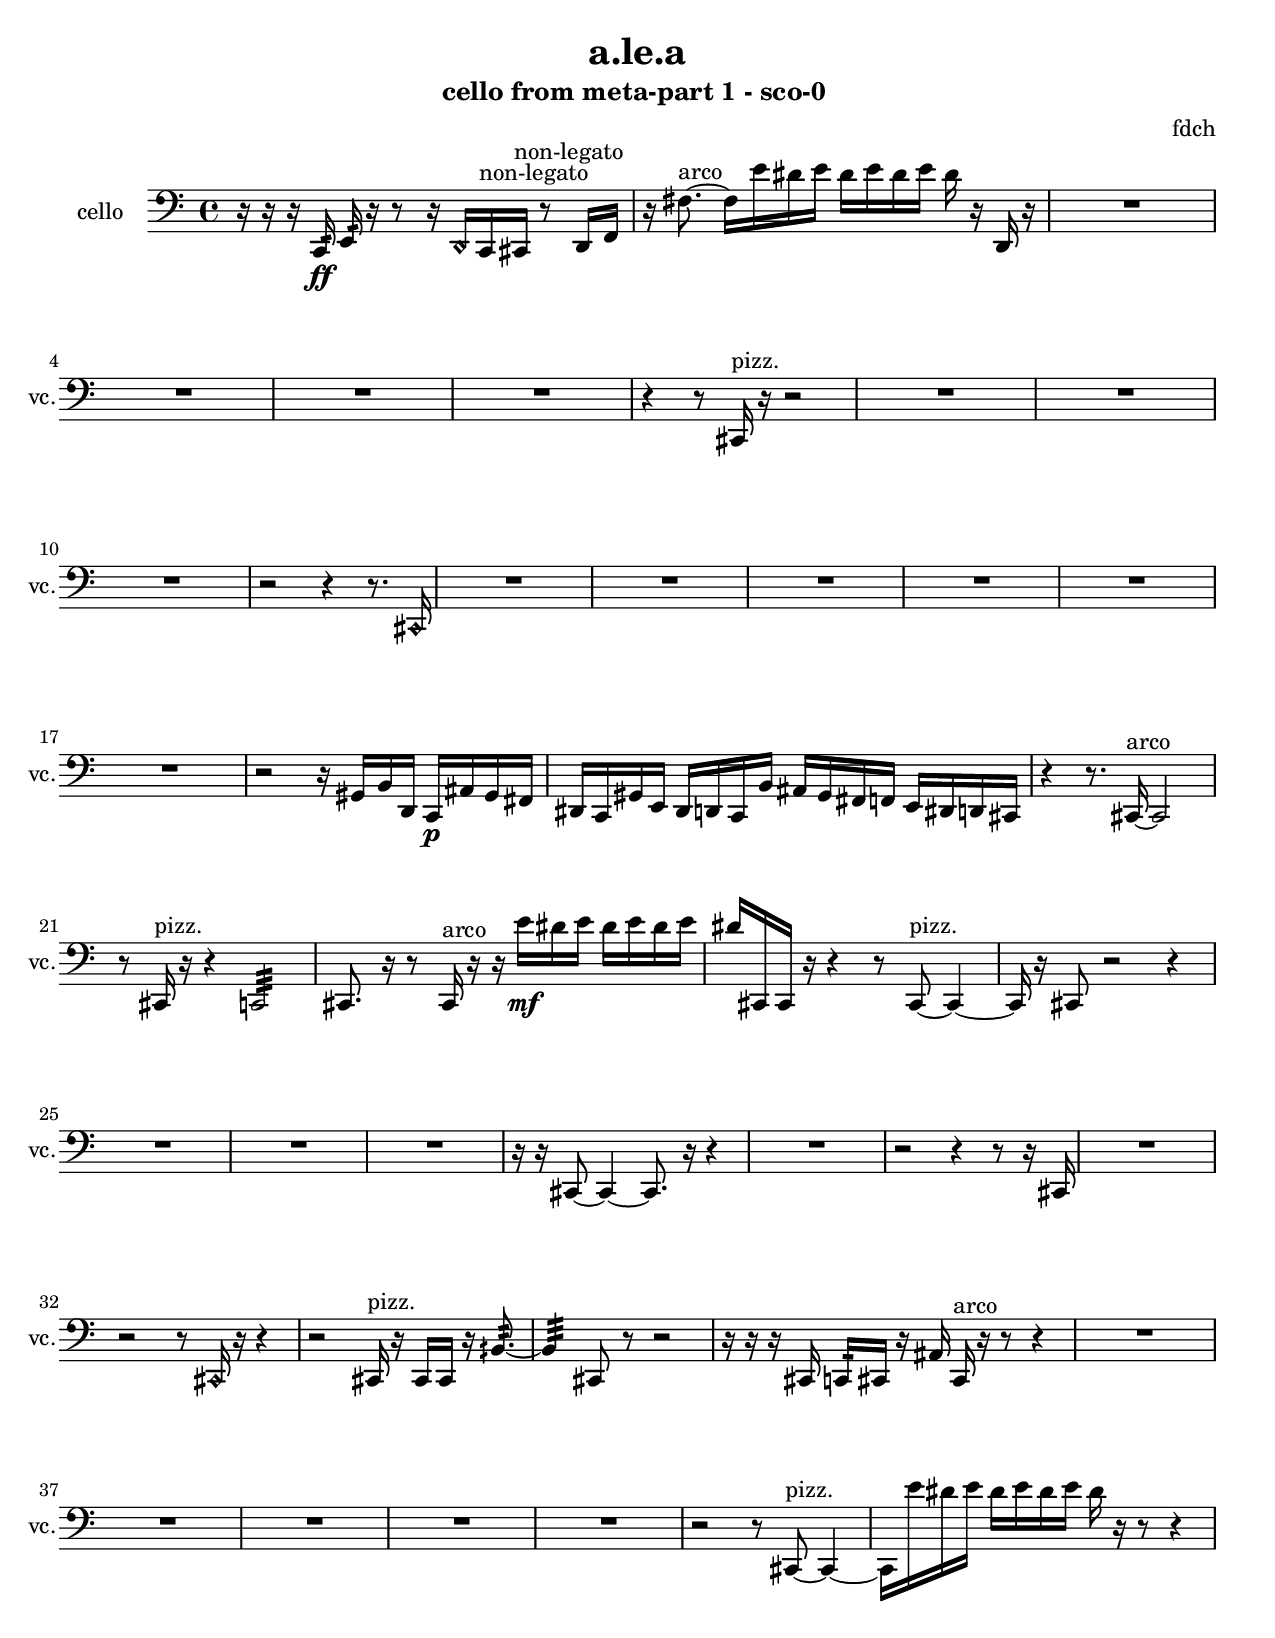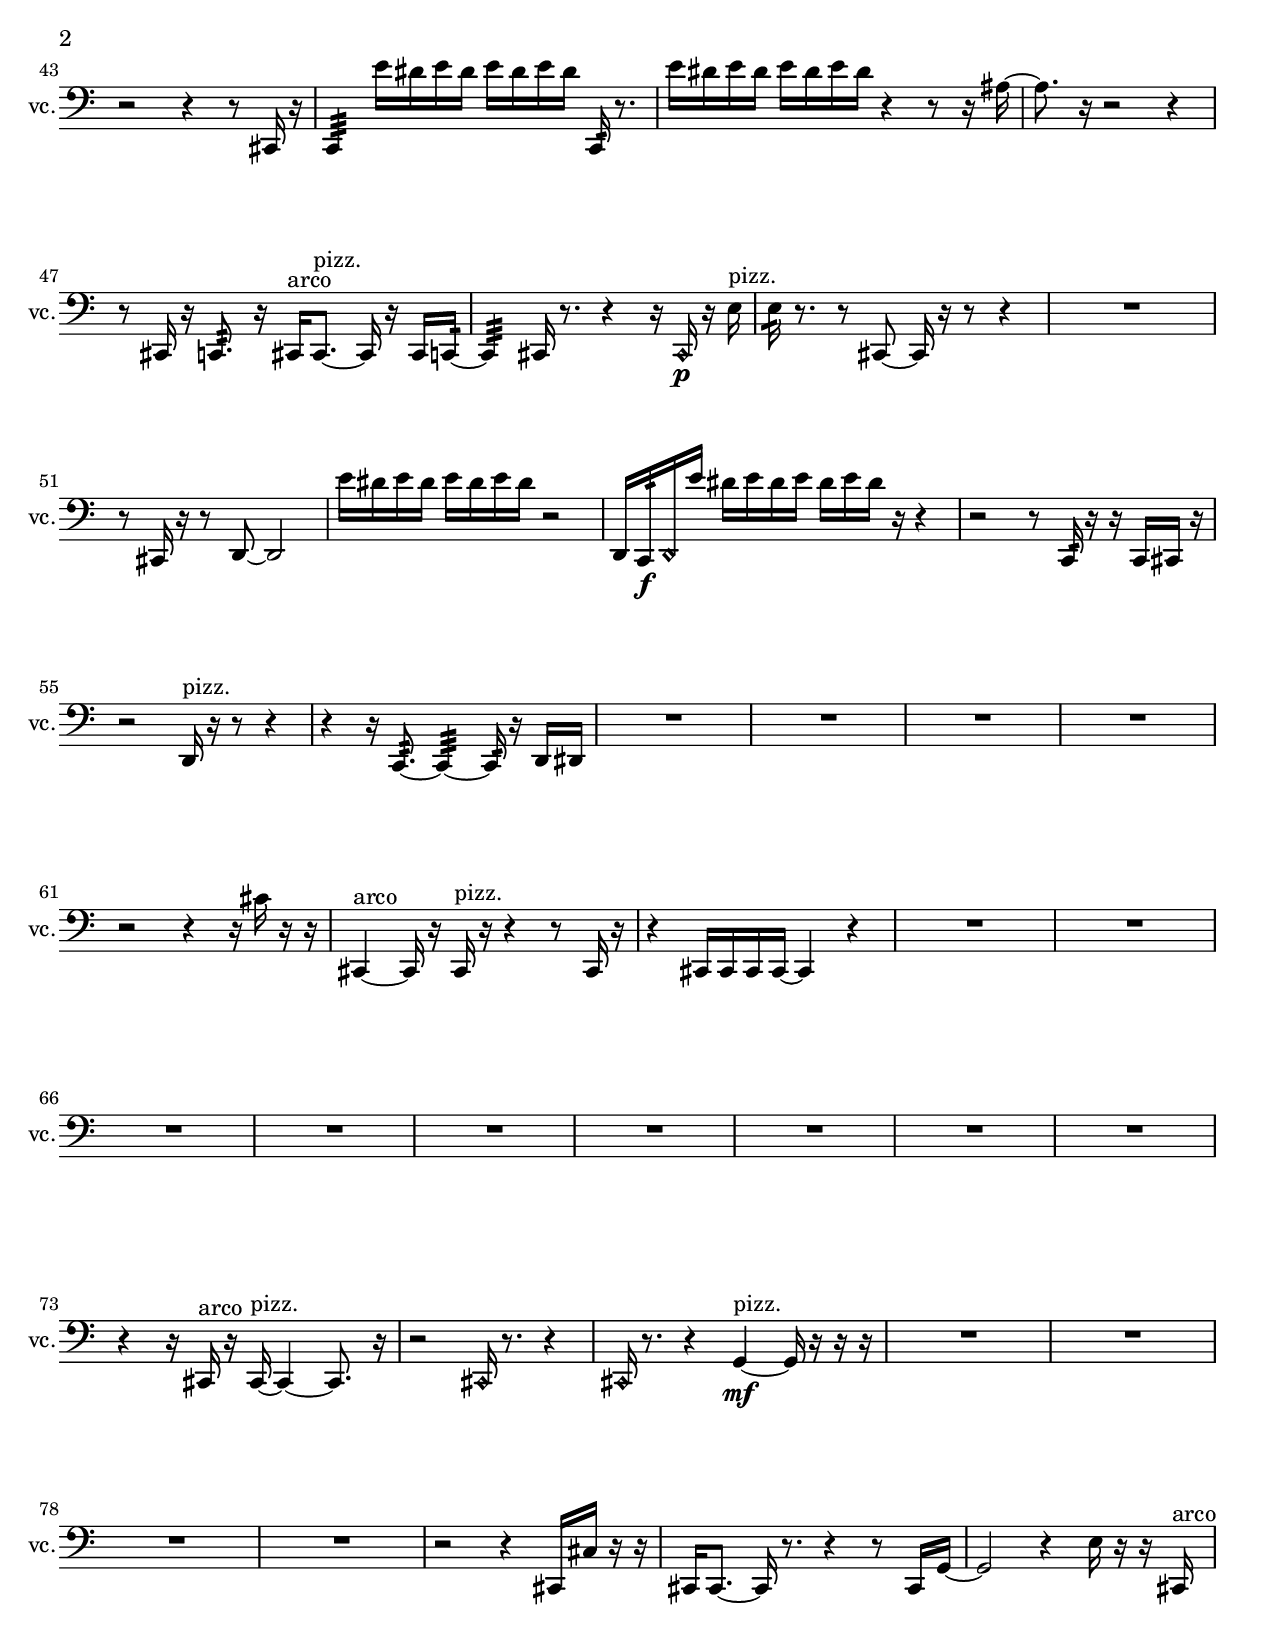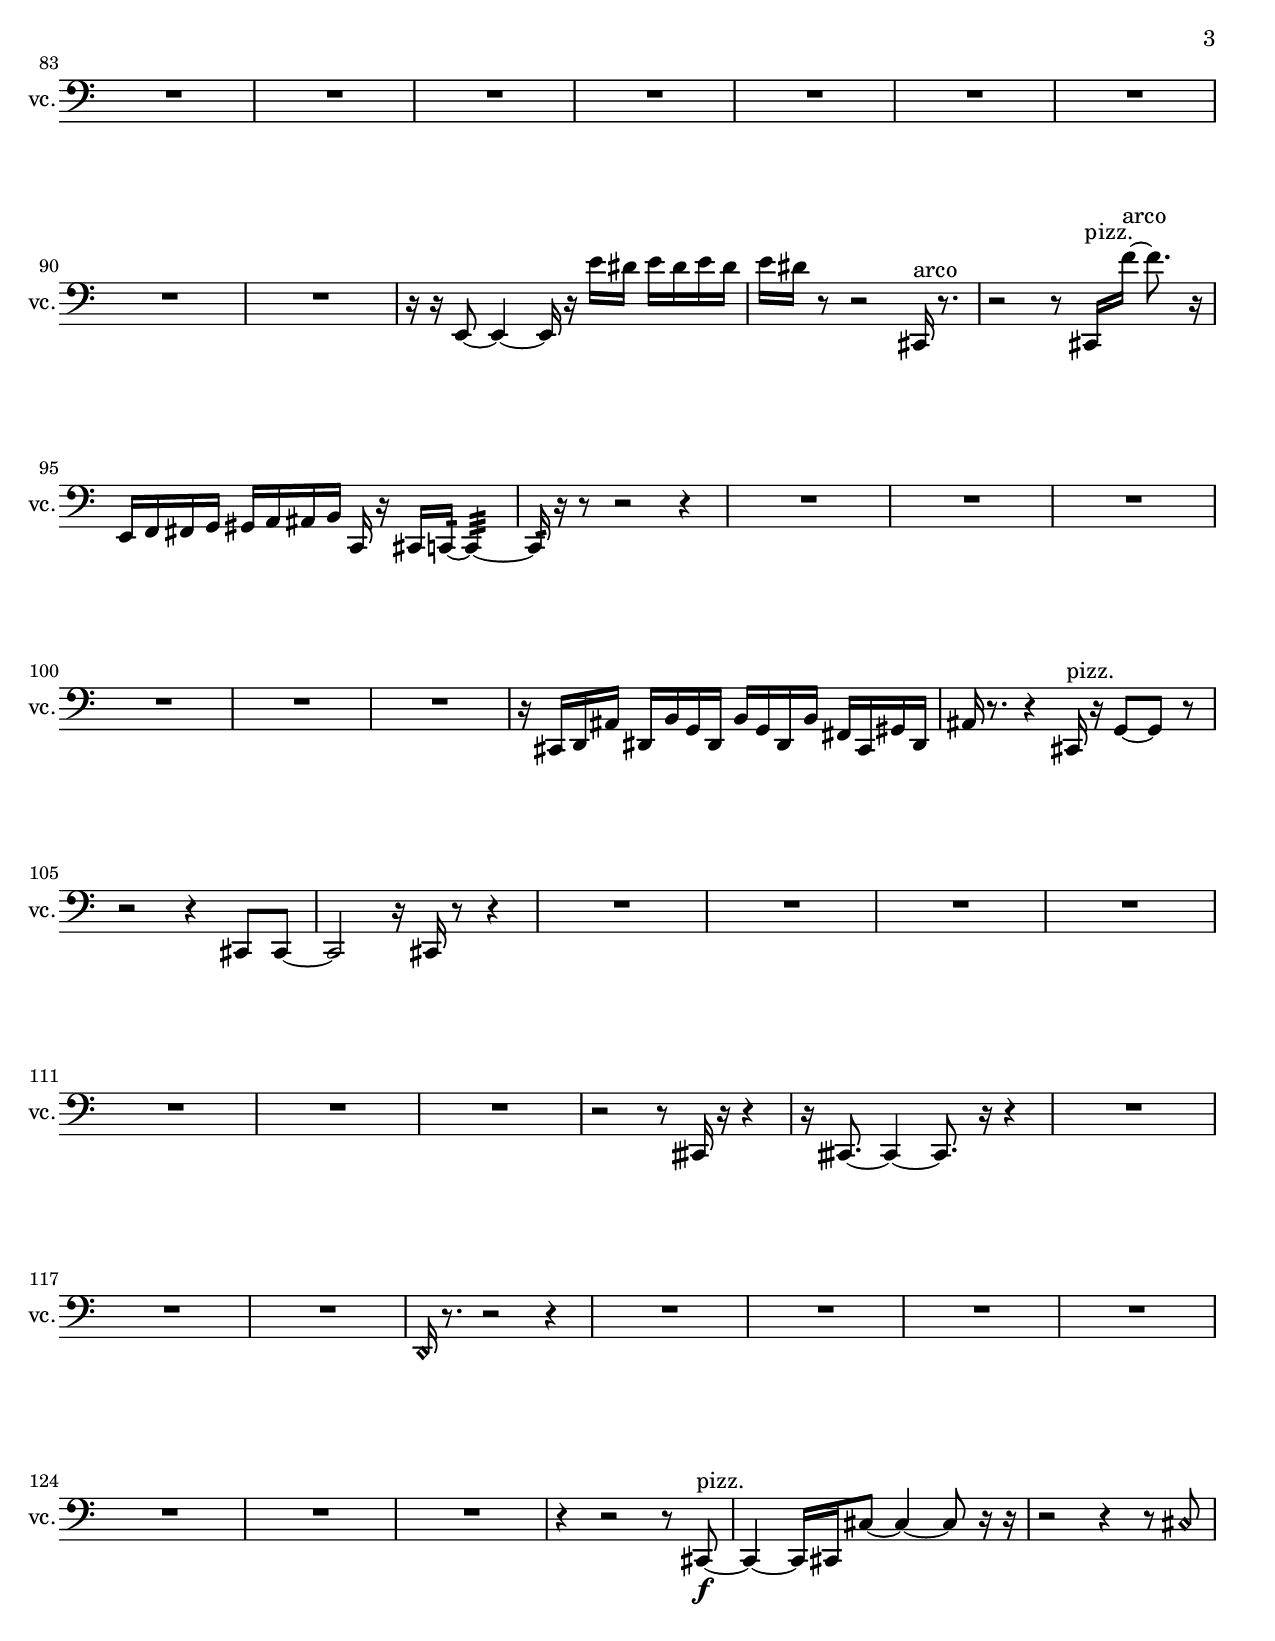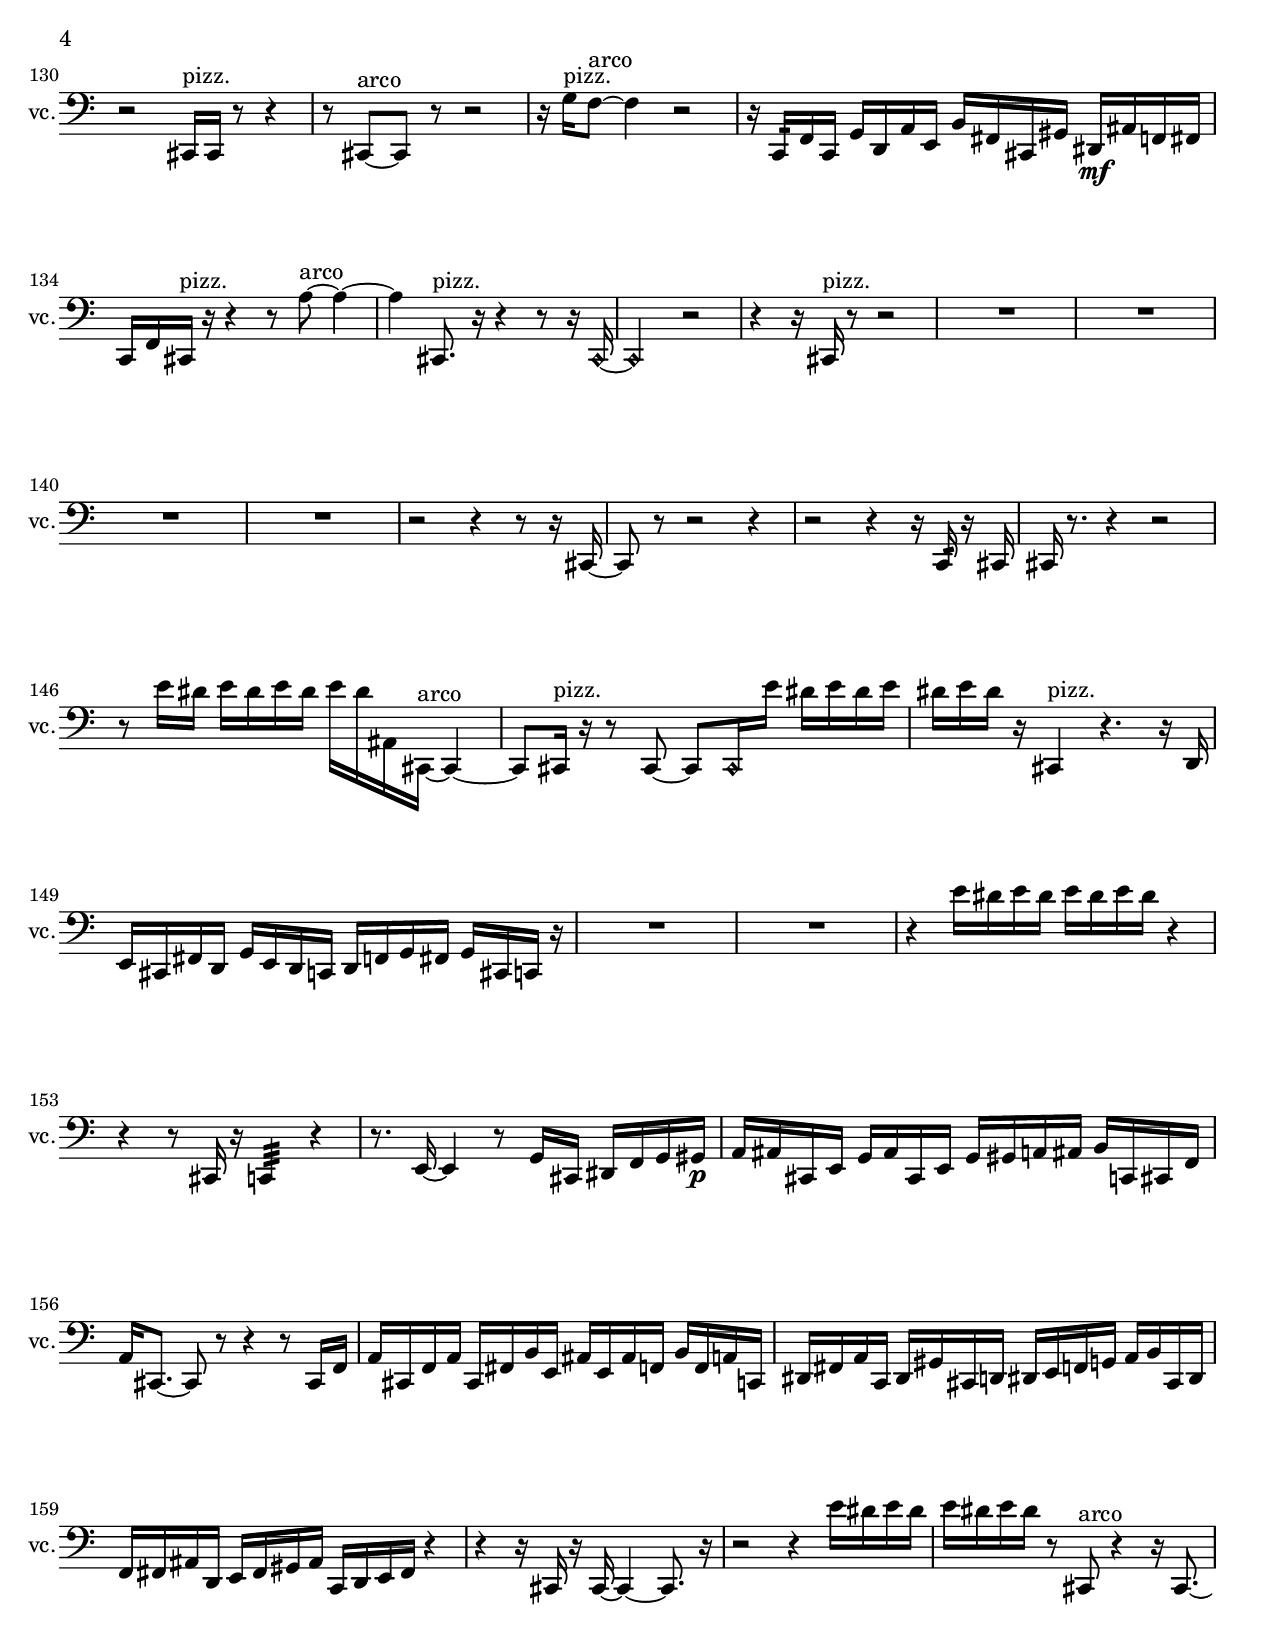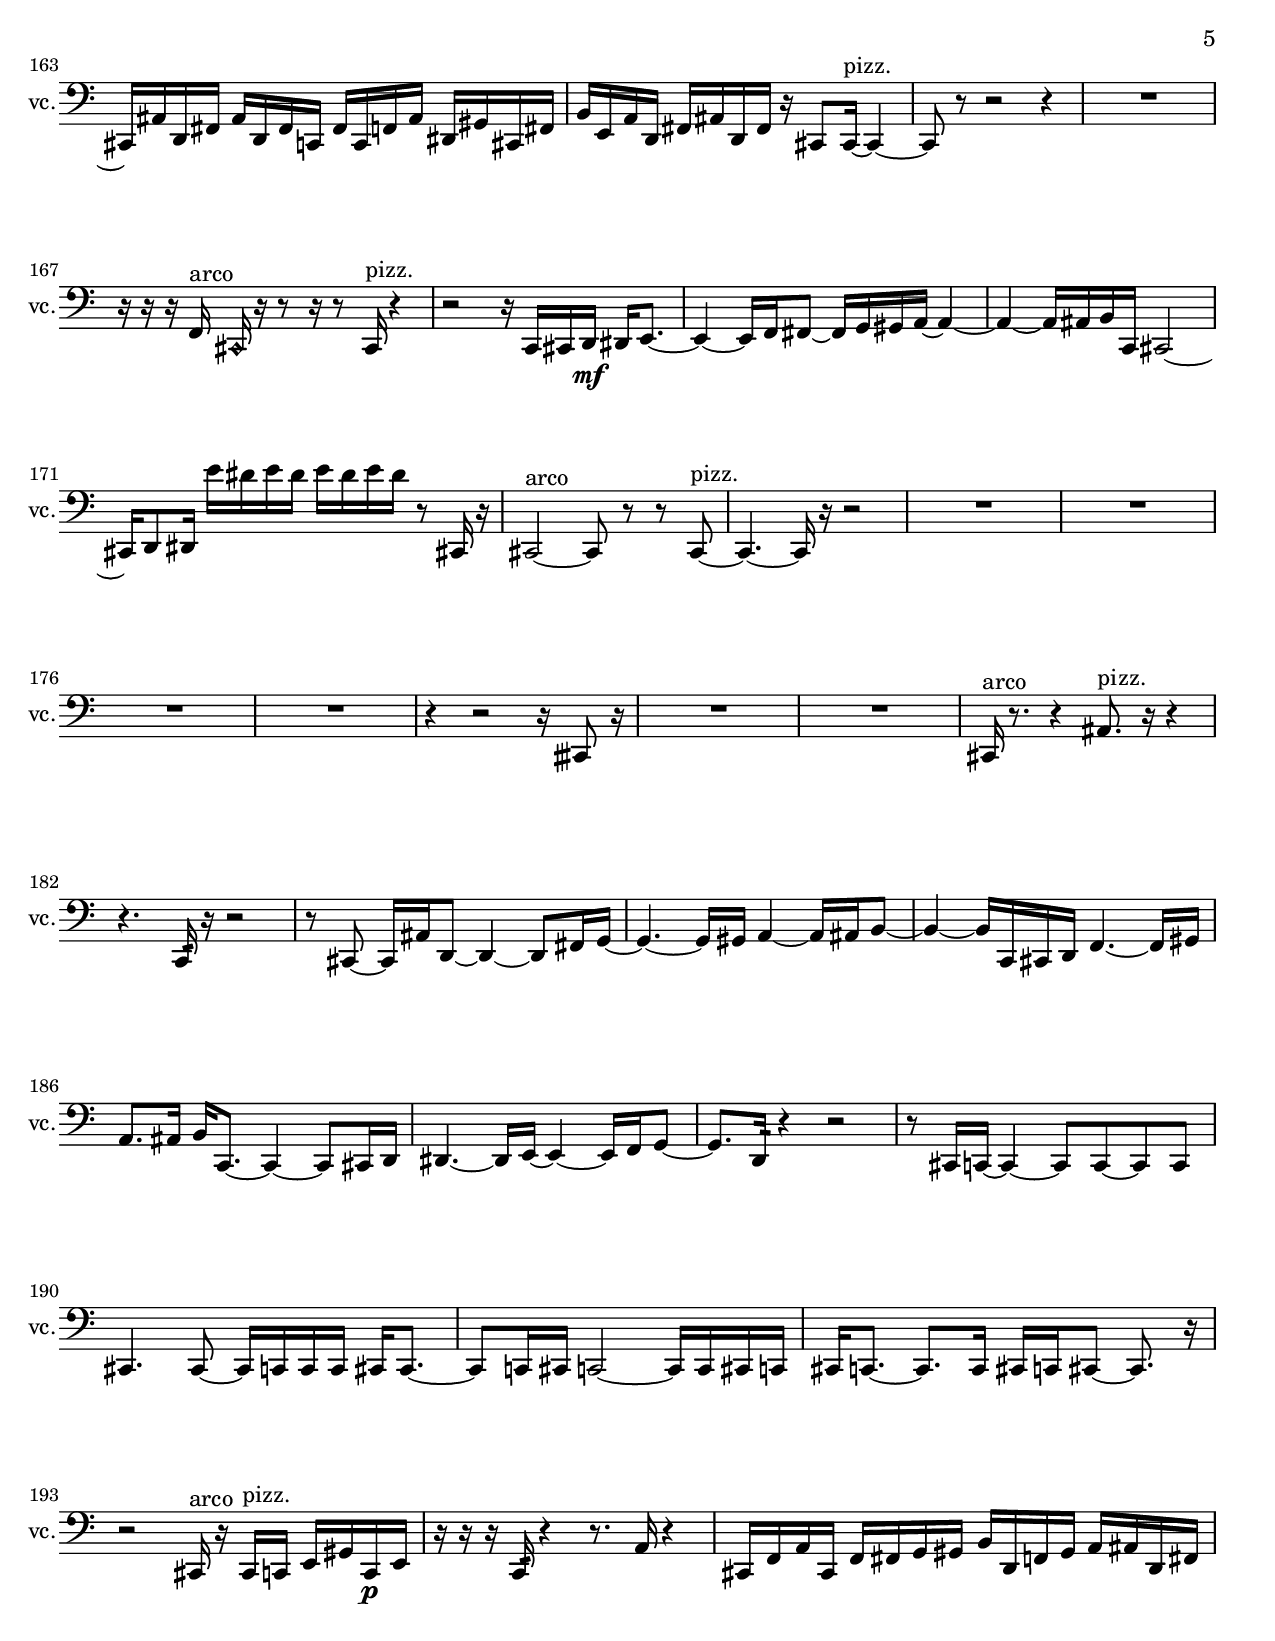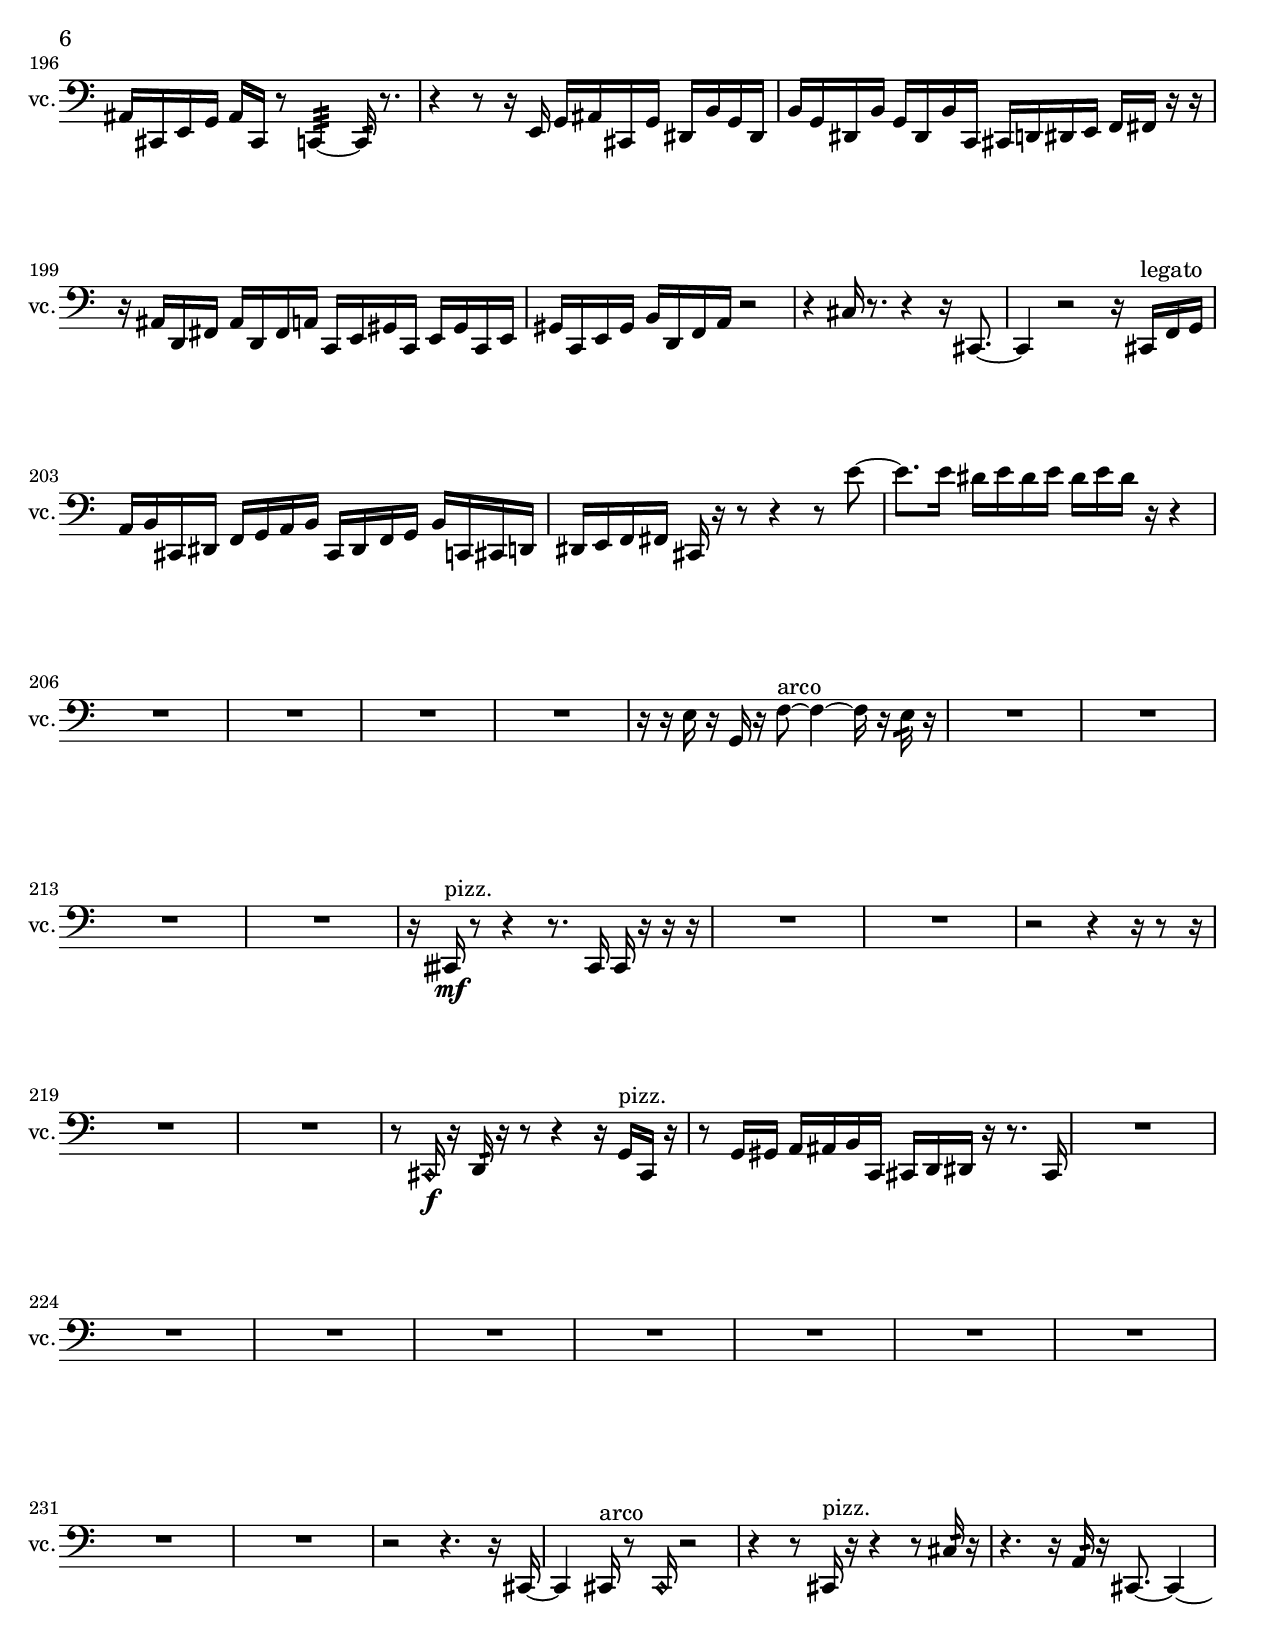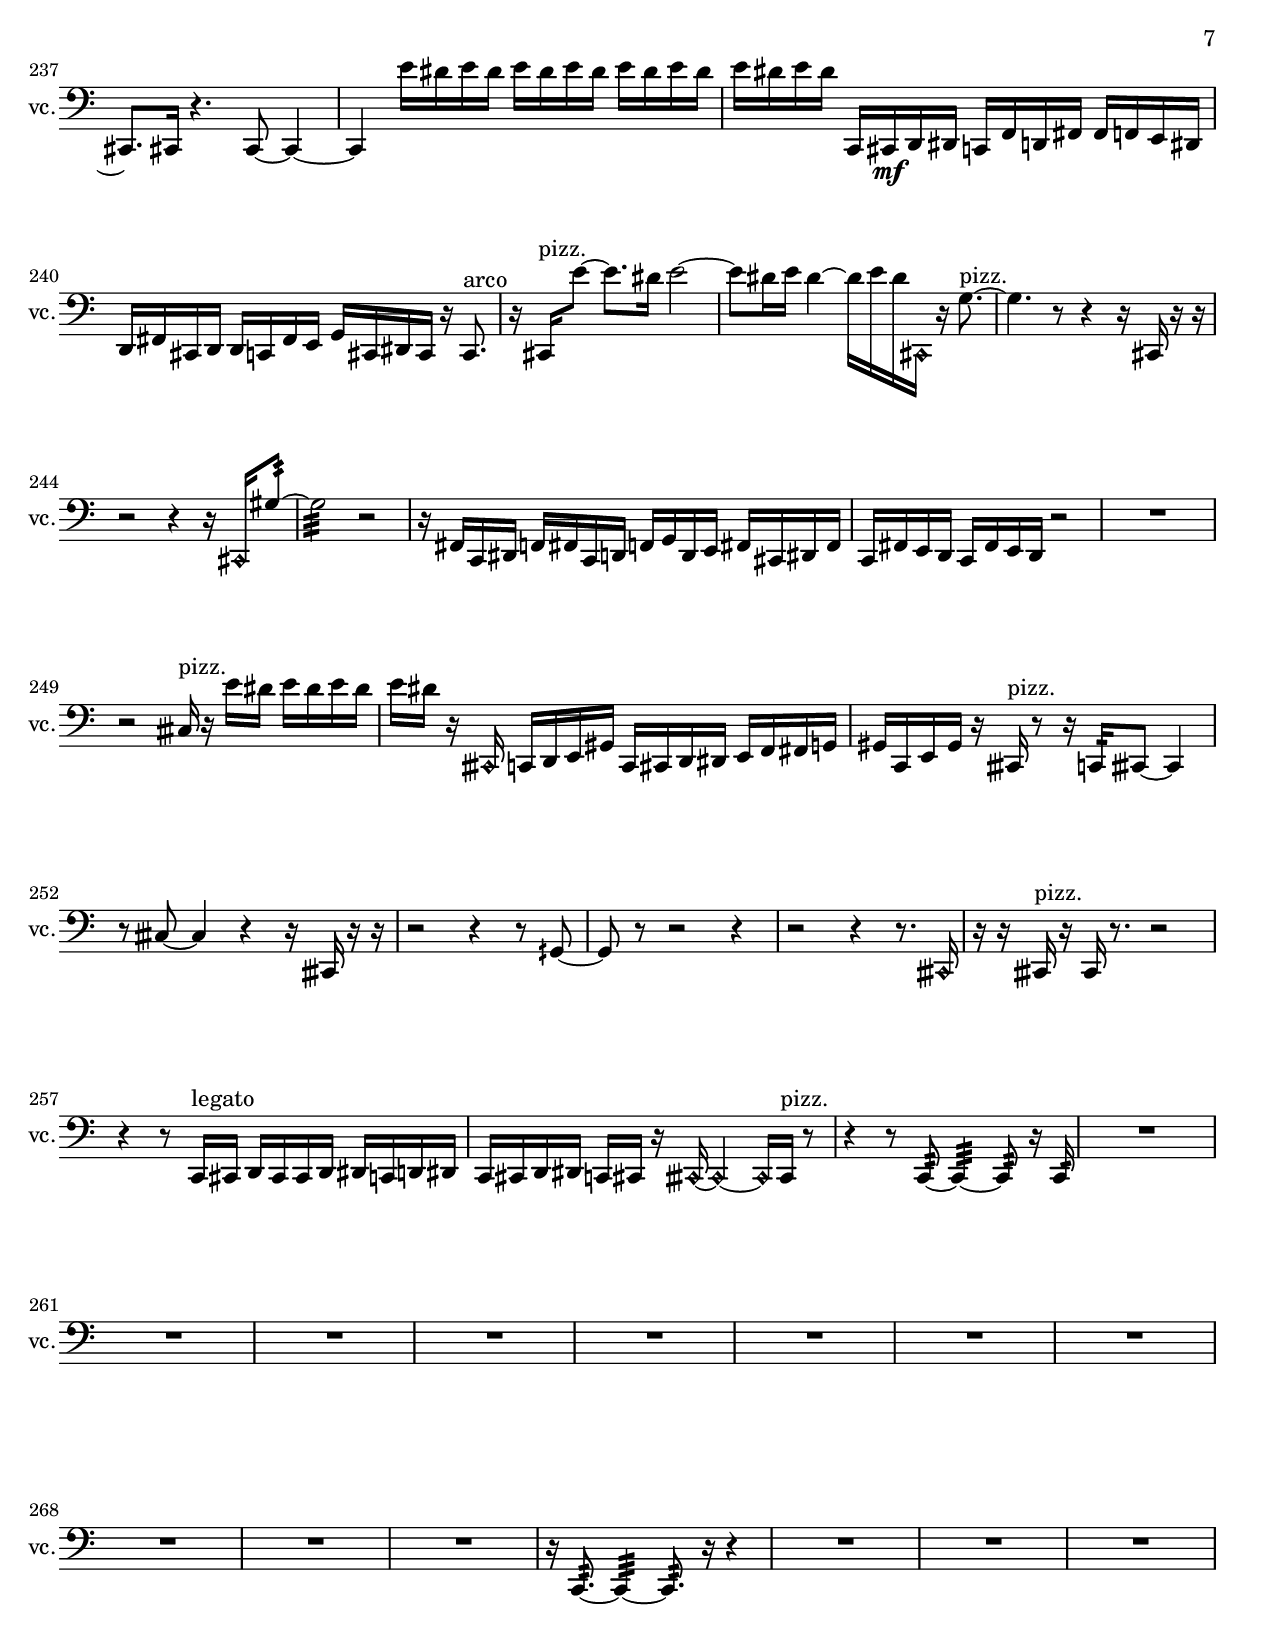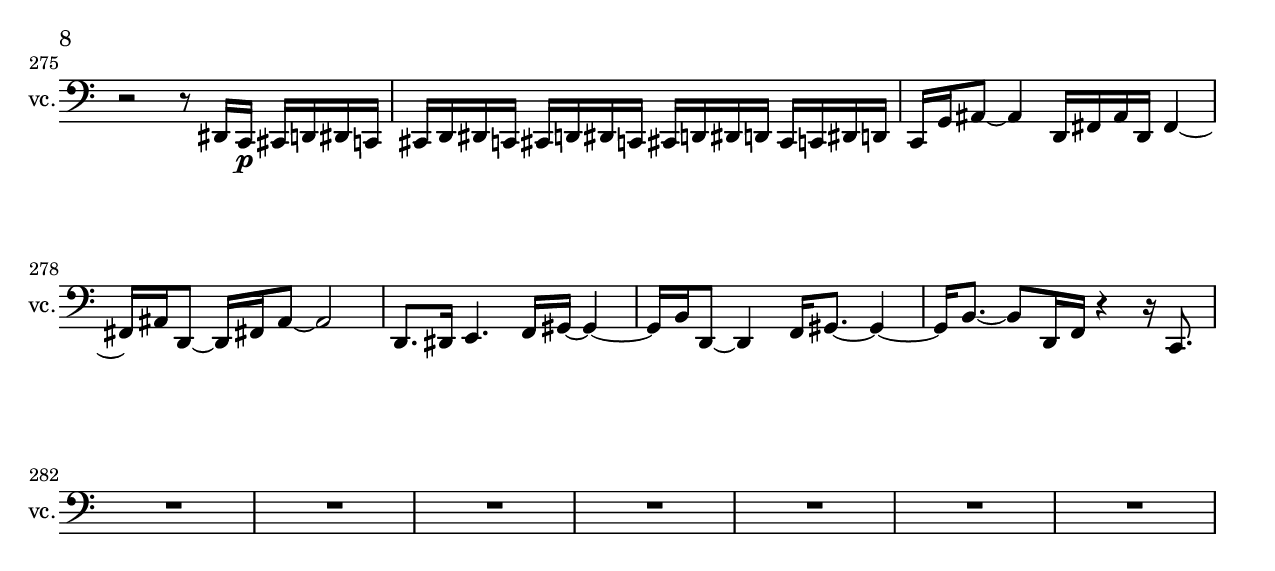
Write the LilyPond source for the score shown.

\version "2.19.56" 

cello_one_part = \relative c, {

  \time 4/4

  \clef bass 
  % ________________________________________bar 1 :
  r16  r16  r16  c16:32\ff 
  e16:32  r16  r8 
  r16  \once \override NoteHead.style = #'harmonic d16  c16^\markup {non-legato }  cis16^\markup {non-legato } 
  r8  d16  f16  |
  % ________________________________________bar 2 :
  r16  fis'8.~^\markup {arco } 
  fis16  e'16  dis16  e16 
  dis16  e16  dis16  e16 
  dis16  r16  d,,16  r16  |
  % ________________________________________bar 3 :
  R1  |
  % ________________________________________bar 4 :
  R1  |
  % ________________________________________bar 5 :
  R1  |
  % ________________________________________bar 6 :
  R1  |
  % ________________________________________bar 7 :
  r4 
  r8  cis16^\markup {pizz. }  r16 
  r2  |
  % ________________________________________bar 8 :
  R1  |
  % ________________________________________bar 9 :
  R1  |
  % ________________________________________bar 10 :
  R1  |
  % ________________________________________bar 11 :
  r2 
  r4 
  r8.  \once \override NoteHead.style = #'harmonic cis16  |
  % ________________________________________bar 12 :
  R1  |
  % ________________________________________bar 13 :
  R1  |
  % ________________________________________bar 14 :
  R1  |
  % ________________________________________bar 15 :
  R1  |
  % ________________________________________bar 16 :
  R1  |
  % ________________________________________bar 17 :
  R1  |
  % ________________________________________bar 18 :
  r2 
  r16  gis'16  b16  d,16 
  c16\p  ais'16  gis16  fis16  |
  % ________________________________________bar 19 :
  dis16  c16  gis'16  e16 
  dis16  d16  c16  b'16 
  ais16  gis16  fis16  f16 
  e16  dis16  d16  cis16  |
  % ________________________________________bar 20 :
  r4 
  r8.  cis16~^\markup {arco } 
  cis2  |
  % ________________________________________bar 21 :
  r8  cis16^\markup {pizz. }  r16 
  r4 
  c2:32  |
  % ________________________________________bar 22 :
  cis8.  r16 
  r8  cis16^\markup {arco }  r16 
  r16  e''16\mf  dis16  e16 
  dis16  e16  dis16  e16  |
  % ________________________________________bar 23 :
  dis16  cis,,16  cis16  r16 
  r4 
  r8  cis8~^\markup {pizz. } 
  cis4~  |
  % ________________________________________bar 24 :
  cis16  r16  cis8 
  r2 
  r4  |
  % ________________________________________bar 25 :
  R1  |
  % ________________________________________bar 26 :
  R1  |
  % ________________________________________bar 27 :
  R1  |
  % ________________________________________bar 28 :
  r16  r16  cis8~ 
  cis4~ 
  cis8.  r16 
  r4  |
  % ________________________________________bar 29 :
  R1  |
  % ________________________________________bar 30 :
  r2 
  r4 
  r8  r16  cis16  |
  % ________________________________________bar 31 :
  R1  |
  % ________________________________________bar 32 :
  r2 
  r8  \once \override NoteHead.style = #'harmonic cis16  r16 
  r4  |
  % ________________________________________bar 33 :
  r2 
  cis16^\markup {pizz. }  r16  cis16  cis16 
  r16  bih'8.:32~  |
  % ________________________________________bar 34 :
  bih4:32 
  cis,8  r8 
  r2  |
  % ________________________________________bar 35 :
  r16  r16  r16  cis16 
  c16:32  cis16  r16  ais'16 
  cis,16^\markup {arco }  r16  r8 
  r4  |
  % ________________________________________bar 36 :
  R1  |
  % ________________________________________bar 37 :
  R1  |
  % ________________________________________bar 38 :
  R1  |
  % ________________________________________bar 39 :
  R1  |
  % ________________________________________bar 40 :
  R1  |
  % ________________________________________bar 41 :
  r2 
  r8  cis8~^\markup {pizz. } 
  cis4~  |
  % ________________________________________bar 42 :
  cis16  e''16  dis16  e16 
  dis16  e16  dis16  e16 
  dis16  r16  r8 
  r4  |
  % ________________________________________bar 43 :
  r2 
  r4 
  r8  cis,,16  r16  |
  % ________________________________________bar 44 :
  c4:32 
  e''16  dis16  e16  dis16 
  e16  dis16  e16  dis16 
  c,,16:32  r8.  |
  % ________________________________________bar 45 :
  e''16  dis16  e16  dis16 
  e16  dis16  e16  dis16 
  r4 
  r8  r16  ais16~  |
  % ________________________________________bar 46 :
  ais8.  r16 
  r2 
  r4  |
  % ________________________________________bar 47 :
  r8  cis,,16  r16 
  c8.:32  r16 
  cis16^\markup {arco }  cis8.~^\markup {pizz. } 
  cis16  r16  cis16  c16:32~  |
  % ________________________________________bar 48 :
  c4:32 
  cis16  r8. 
  r4 
  r16  \once \override NoteHead.style = #'harmonic cis16\p  r16  e'16^\markup {pizz. }  |
  % ________________________________________bar 49 :
  e16:32  r8. 
  r8  cis,8~ 
  cis16  r16  r8 
  r4  |
  % ________________________________________bar 50 :
  R1  |
  % ________________________________________bar 51 :
  r8  cis16  r16 
  r8  d8~ 
  d2  |
  % ________________________________________bar 52 :
  e''16  dis16  e16  dis16 
  e16  dis16  e16  dis16 
  r2  |
  % ________________________________________bar 53 :
  d,,16  c16:32\f  \once \override NoteHead.style = #'harmonic d16  e''16 
  dis16  e16  dis16  e16 
  dis16  e16  dis16  r16 
  r4  |
  % ________________________________________bar 54 :
  r2 
  r8  c,,16:32  r16 
  r16  c16  cis16  r16  |
  % ________________________________________bar 55 :
  r2 
  d16^\markup {pizz. }  r16  r8 
  r4  |
  % ________________________________________bar 56 :
  r4 
  r16  c8.:32~ 
  c4:32~ 
  c16:32  r16  d16  dis16  |
  % ________________________________________bar 57 :
  R1  |
  % ________________________________________bar 58 :
  R1  |
  % ________________________________________bar 59 :
  R1  |
  % ________________________________________bar 60 :
  R1  |
  % ________________________________________bar 61 :
  r2 
  r4 
  r16  cis''16  r16  r16  |
  % ________________________________________bar 62 :
  cis,,4~^\markup {arco } 
  cis16  r16  cis16^\markup {pizz. }  r16 
  r4 
  r8  cis16  r16  |
  % ________________________________________bar 63 :
  r4 
  cis16  cis16  cis16  cis16~ 
  cis4 
  r4  |
  % ________________________________________bar 64 :
  R1  |
  % ________________________________________bar 65 :
  R1  |
  % ________________________________________bar 66 :
  R1  |
  % ________________________________________bar 67 :
  R1  |
  % ________________________________________bar 68 :
  R1  |
  % ________________________________________bar 69 :
  R1  |
  % ________________________________________bar 70 :
  R1  |
  % ________________________________________bar 71 :
  R1  |
  % ________________________________________bar 72 :
  R1  |
  % ________________________________________bar 73 :
  r4 
  r16  cis16^\markup {arco }  r16  cis16~^\markup {pizz. } 
  cis4~ 
  cis8.  r16  |
  % ________________________________________bar 74 :
  r2 
  \once \override NoteHead.style = #'harmonic cis16  r8. 
  r4  |
  % ________________________________________bar 75 :
  \once \override NoteHead.style = #'harmonic cis16  r8. 
  r4 
  g'4~\mf^\markup {pizz. } 
  g16  r16  r16  r16  |
  % ________________________________________bar 76 :
  R1  |
  % ________________________________________bar 77 :
  R1  |
  % ________________________________________bar 78 :
  R1  |
  % ________________________________________bar 79 :
  R1  |
  % ________________________________________bar 80 :
  r2 
  r4 
  cis,16  cis'16  r16  r16  |
  % ________________________________________bar 81 :
  cis,16  cis8.~ 
  cis16  r8. 
  r4 
  r8  cis16  g'16~  |
  % ________________________________________bar 82 :
  g2 
  r4 
  e'16  r16  r16  cis,16^\markup {arco }  |
  % ________________________________________bar 83 :
  R1 |
  % ________________________________________bar 2 :
  R1  |
  % ________________________________________bar 3 :
  R1  |
  % ________________________________________bar 4 :
  R1  |
  % ________________________________________bar 5 :
  R1  |
  % ________________________________________bar 6 :
  R1  |
  % ________________________________________bar 7 :
  R1  |
  % ________________________________________bar 8 :
  R1  |
  % ________________________________________bar 9 :
  R1  |
  % ________________________________________bar 10 :
  r16  r16  e8~ 
  e4~ 
  e16  r16  e''16  dis16 
  e16  dis16  e16  dis16  |
  % ________________________________________bar 11 :
  e16  dis16  r8 
  r2 
  cis,,16^\markup {arco }  r8.  |
  % ________________________________________bar 12 :
  r2 
  r8  cis16^\markup {pizz. }  f''16~^\markup {arco } 
  f8.  r16  |
  % ________________________________________bar 13 :
  e,,16  f16  fis16  g16 
  gis16  a16  ais16  b16 
  c,16  r16  cis16  c16:32~ 
  c4:32~  |
  % ________________________________________bar 14 :
  c16:32  r16  r8 
  r2 
  r4  |
  % ________________________________________bar 15 :
  R1  |
  % ________________________________________bar 16 :
  R1  |
  % ________________________________________bar 17 :
  R1  |
  % ________________________________________bar 18 :
  R1  |
  % ________________________________________bar 19 :
  R1  |
  % ________________________________________bar 20 :
  R1  |
  % ________________________________________bar 21 :
  r16  cis16  d16  ais'16 
  dis,16  b'16  g16  dis16 
  b'16  g16  dis16  b'16 
  fis16  cis16  gis'16  dis16  |
  % ________________________________________bar 22 :
  ais'16  r8. 
  r4 
  cis,16^\markup {pizz. }  r16  g'8~ 
  g8  r8  |
  % ________________________________________bar 23 :
  r2 
  r4 
  cis,8  cis8~  |
  % ________________________________________bar 24 :
  cis2 
  r16  cis16  r8 
  r4  |
  % ________________________________________bar 25 :
  R1  |
  % ________________________________________bar 26 :
  R1  |
  % ________________________________________bar 27 :
  R1  |
  % ________________________________________bar 28 :
  R1  |
  % ________________________________________bar 29 :
  R1  |
  % ________________________________________bar 30 :
  R1  |
  % ________________________________________bar 31 :
  R1  |
  % ________________________________________bar 32 :
  r2 
  r8  cisih16  r16 
  r4  |
  % ________________________________________bar 33 :
  r16  cisih8.~ 
  cisih4~ 
  cisih8.  r16 
  r4  |
  % ________________________________________bar 34 :
  R1  |
  % ________________________________________bar 35 :
  R1  |
  % ________________________________________bar 36 :
  R1  |
  % ________________________________________bar 37 :
  \once \override NoteHead.style = #'harmonic d16  r8. 
  r2 
  r4  |
  % ________________________________________bar 38 :
  R1  |
  % ________________________________________bar 39 :
  R1  |
  % ________________________________________bar 40 :
  R1  |
  % ________________________________________bar 41 :
  R1  |
  % ________________________________________bar 42 :
  R1  |
  % ________________________________________bar 43 :
  R1  |
  % ________________________________________bar 44 :
  R1  |
  % ________________________________________bar 45 :
  r4 
  r2 
  r8  cis8~\f^\markup {pizz. }  |
  % ________________________________________bar 46 :
  cis4~ 
  cis16  cis16  cis'8~ 
  cis4~ 
  cis8  r16  r16  |
  % ________________________________________bar 47 :
  r2 
  r4 
  r8  \once \override NoteHead.style = #'harmonic cis8  |
  % ________________________________________bar 48 :
  r2 
  cis,16^\markup {pizz. }  cis16  r8 
  r4  |
  % ________________________________________bar 49 :
  r8  cis8~^\markup {arco } 
  cis8  r8 
  r2  |
  % ________________________________________bar 50 :
  r16  g''16^\markup {pizz. }  f8~^\markup {arco } 
  f4 
  r2  |
  % ________________________________________bar 51 :
  r16  c,16:32  f16  c16 
  g'16  d16  a'16  e16 
  b'16  fis16  cis16  gis'16 
  dis16\mf  ais'16  f16  fis16  |
  % ________________________________________bar 52 :
  c16  f16  cis16^\markup {pizz. }  r16 
  r4 
  r8  a''8~^\markup {arco } 
  a4~  |
  % ________________________________________bar 53 :
  a4 
  cis,,8.^\markup {pizz. }  r16 
  r4 
  r8  r16  \once \override NoteHead.style = #'harmonic cis16~  |
  % ________________________________________bar 54 :
  \once \override NoteHead.style = #'harmonic cis2 
  r2  |
  % ________________________________________bar 55 :
  r4 
  r16  cis16^\markup {pizz. }  r8 
  r2  |
  % ________________________________________bar 56 :
  R1  |
  % ________________________________________bar 57 :
  R1  |
  % ________________________________________bar 58 :
  R1  |
  % ________________________________________bar 59 :
  R1  |
  % ________________________________________bar 60 :
  r2 
  r4 
  r8  r16  cis16~  |
  % ________________________________________bar 61 :
  cis8  r8 
  r2 
  r4  |
  % ________________________________________bar 62 :
  r2 
  r4 
  r16  c16:32  r16  cis16  |
  % ________________________________________bar 63 :
  cis16  r8. 
  r4 
  r2  |
  % ________________________________________bar 64 :
  r8  e''16  dis16 
  e16  dis16  e16  dis16 
  e16  dis16  ais,16  cis,16~^\markup {arco } 
  cis4~  |
  % ________________________________________bar 65 :
  cis8  cis16^\markup {pizz. }  r16 
  r8  cis8~ 
  cis8  \once \override NoteHead.style = #'harmonic cis16  e''16 
  dis16  e16  dis16  e16  |
  % ________________________________________bar 66 :
  dis16  e16  dis16  r16 
  cis,,4^\markup {pizz. } 
  r4. 
  r16  d16  |
  % ________________________________________bar 67 :
  e16  cis16  fis16  d16 
  g16  e16  d16  c16 
  d16  f16  g16  fis16 
  g16  cis,16  c16  r16  |
  % ________________________________________bar 68 :
  R1  |
  % ________________________________________bar 69 :
  R1  |
  % ________________________________________bar 70 :
  r4 
  e''16  dis16  e16  dis16 
  e16  dis16  e16  dis16 
  r4  |
  % ________________________________________bar 71 :
  r4 
  r8  cis,,16  r16 
  c4:32 
  r4  |
  % ________________________________________bar 72 :
  r8.  e16~ 
  e4 
  r8  g16  cis,16 
  dis16  f16  g16  gis16\p  |
  % ________________________________________bar 73 :
  a16  ais16  cis,16  e16 
  g16  ais16  cis,16  e16 
  g16  gis16  a16  ais16 
  b16  c,16  cis16  f16  |
  % ________________________________________bar 74 :
  a16  cis,8.~ 
  cis8  r8 
  r4 
  r8  cis16  f16  |
  % ________________________________________bar 75 :
  a16  cis,16  f16  a16 
  cis,16  fis16  b16  e,16 
  ais16  e16  ais16  f16 
  b16  f16  a16  c,16  |
  % ________________________________________bar 76 :
  dis16  fis16  a16  c,16 
  dis16  gis16  cis,16  d16 
  dis16  e16  f16  g16 
  a16  b16  cis,16  dis16  |
  % ________________________________________bar 77 :
  f16  fis16  ais16  d,16 
  e16  fis16  gis16  ais16 
  c,16  d16  e16  fis16 
  r4  |
  % ________________________________________bar 78 :
  r4 
  r16  cis16  r16  cis16~ 
  cis4~ 
  cis8.  r16  |
  % ________________________________________bar 79 :
  r2 
  r4 
  e''16  dis16  e16  dis16  |
  % ________________________________________bar 80 :
  e16  dis16  e16  dis16 
  r8  cis,,8^\markup {arco } 
  r4 
  r16  cis8.~  |
  % ________________________________________bar 81 :
  cis16  ais'16  d,16  fis16 
  ais16  d,16  fis16  c16 
  fis16  c16  f16  ais16 
  dis,16  gis16  cis,16  fis16  |
  % ________________________________________bar 82 :
  b16  e,16  a16  d,16 
  fis16  ais16  d,16  fis16 
  r16  cis8  cis16~^\markup {pizz. } 
  cis4~  |
  % ________________________________________bar 83 :
  cis8  r8 
  r2 
  r4  |
  % ________________________________________bar 84 :
  R1  |
  % ________________________________________bar 85 :
  r16  r16  r16  f16^\markup {arco } 
  \once \override NoteHead.style = #'harmonic cis16  r16  r8 
  r16  r8  cis16^\markup {pizz. } 
  r4  |
  % ________________________________________bar 86 :
  r2 
  r16  c16  cis16  d16\mf 
  dis16  e8.~  |
  % ________________________________________bar 87 :
  e4~ 
  e16  f16  fis8~ 
  fis16  g16  gis16  a16~ 
  a4~  |
  % ________________________________________bar 88 :
  a4~ 
  a16  ais16  b16  c,16 
  cis2~  |
  % ________________________________________bar 89 :
  cis16  d8  dis16 
  e''16  dis16  e16  dis16 
  e16  dis16  e16  dis16 
  r8  cis,,16  r16  |
  % ________________________________________bar 90 :
  cis2~^\markup {arco } 
  cis8  r8 
  r8  cis8~^\markup {pizz. }  |
  % ________________________________________bar 91 :
  cis4.~ 
  cis16  r16 
  r2  |
  % ________________________________________bar 92 :
  R1  |
  % ________________________________________bar 93 :
  R1  |
  % ________________________________________bar 94 :
  R1  |
  % ________________________________________bar 95 :
  R1  |
  % ________________________________________bar 96 :
  r4 
  r2 
  r16  cisih8  r16  |
  % ________________________________________bar 97 :
  R1  |
  % ________________________________________bar 98 :
  R1  |
  % ________________________________________bar 99 :
  cis16^\markup {arco }  r8. 
  r4 
  ais'8.^\markup {pizz. }  r16 
  r4  |
  % ________________________________________bar 100 :
  r4. 
  c,16:32  r16 
  r2  |
  % ________________________________________bar 101 :
  r8  cis8~ 
  cis16  ais'16  d,8~ 
  d4~ 
  d8  fis16  g16~  |
  % ________________________________________bar 102 :
  g4.~ 
  g16  gis16 
  a4~ 
  a16  ais16  b8~  |
  % ________________________________________bar 103 :
  b4~ 
  b16  c,16  cis16  d16 
  f4.~ 
  f16  gis16  |
  % ________________________________________bar 104 :
  a8.  ais16 
  b16  c,8.~ 
  c4~ 
  c8  cis16  d16  |
  % ________________________________________bar 105 :
  dis4.~ 
  dis16  e16~ 
  e4~ 
  e16  f16  g8~  |
  % ________________________________________bar 106 :
  g8.  d16:32 
  r4 
  r2  |
  % ________________________________________bar 107 :
  r8  cis16  c16~ 
  c4~ 
  c8  c8~ 
  c8  c8  |
  % ________________________________________bar 108 :
  cis4. 
  cis8~ 
  cis16  c16  c16  c16 
  cis16  cis8.~  |
  % ________________________________________bar 109 :
  cis8  c16  cis16 
  c2~ 
  c16  c16  cis16  c16  |
  % ________________________________________bar 110 :
  cis16  c8.~ 
  c8.  c16 
  cis16  c16  cis8~ 
  cis8.  r16  |
  % ________________________________________bar 111 :
  r2 
  cis16^\markup {arco }  r16  cis16^\markup {pizz. }  c16 
  e16  gis16  c,16\p  e16  |
  % ________________________________________bar 112 :
  r16  r16  r16  c16:32 
  r4 
  r8.  a'16
  r4  |
  % ________________________________________bar 2 :
  cis,16  f16  a16  cis,16 
  f16  fis16  g16  gis16 
  b16  d,16  f16  gis16 
  a16  ais16  d,16  fis16  |
  % ________________________________________bar 3 :
  ais16  cis,16  e16  g16 
  ais16  cis,16  r8 
  c4:32~ 
  c16:32  r8.  |
  % ________________________________________bar 4 :
  r4 
  r8  r16  e16 
  g16  ais16  cis,16  g'16 
  dis16  b'16  g16  dis16  |
  % ________________________________________bar 5 :
  b'16  g16  dis16  b'16 
  g16  dis16  b'16  c,16 
  cis16  d16  dis16  e16 
  f16  fis16  r16  r16  |
  % ________________________________________bar 6 :
  r16  ais16  d,16  fis16 
  ais16  d,16  fis16  a16 
  c,16  e16  gis16  c,16 
  e16  gis16  c,16  e16  |
  % ________________________________________bar 7 :
  gis16  c,16  e16  gis16 
  b16  d,16  f16  a16 
  r2  |
  % ________________________________________bar 8 :
  r4 
  cis16  r8. 
  r4 
  r16  cis,8.~  |
  % ________________________________________bar 9 :
  cis4 
  r2 
  r16  cis16^\markup {legato }  f16  g16  |
  % ________________________________________bar 10 :
  a16  b16  cis,16  dis16 
  f16  g16  a16  b16 
  cis,16  dis16  f16  g16 
  b16  c,16  cis16  d16  |
  % ________________________________________bar 11 :
  dis16  e16  f16  fis16 
  cis16  r16  r8 
  r4 
  r8  e''8~  |
  % ________________________________________bar 12 :
  e8.  e16 
  dis16  e16  dis16  e16 
  dis16  e16  dis16  r16 
  r4  |
  % ________________________________________bar 13 :
  R1  |
  % ________________________________________bar 14 :
  R1  |
  % ________________________________________bar 15 :
  R1  |
  % ________________________________________bar 16 :
  R1  |
  % ________________________________________bar 17 :
  r16  r16  e,16  r16 
  g,16  r16  f'8~^\markup {arco } 
  f4~ 
  f16  r16  e16:32  r16  |
  % ________________________________________bar 18 :
  R1  |
  % ________________________________________bar 19 :
  R1  |
  % ________________________________________bar 20 :
  R1  |
  % ________________________________________bar 21 :
  R1  |
  % ________________________________________bar 22 :
  r16  cisih,16\mf^\markup {pizz. }  r8 
  r4 
  r8.  cisih16 
  cisih16  r16  r16  r16  |
  % ________________________________________bar 23 :
  R1  |
  % ________________________________________bar 24 :
  R1  |
  % ________________________________________bar 25 :
  r2 
  r4 
  r16  r8  r16  |
  % ________________________________________bar 26 :
  R1  |
  % ________________________________________bar 27 :
  R1  |
  % ________________________________________bar 28 :
  r8  \once \override NoteHead.style = #'harmonic cis16\f  r16 
  d16:32  r16  r8 
  r4 
  r16  g16^\markup {pizz. }  cis,16  r16  |
  % ________________________________________bar 29 :
  r8  g'16  gis16 
  a16  ais16  b16  c,16 
  cis16  d16  dis16  r16 
  r8.  cis16  |
  % ________________________________________bar 30 :
  R1  |
  % ________________________________________bar 31 :
  R1  |
  % ________________________________________bar 32 :
  R1  |
  % ________________________________________bar 33 :
  R1  |
  % ________________________________________bar 34 :
  R1  |
  % ________________________________________bar 35 :
  R1  |
  % ________________________________________bar 36 :
  R1  |
  % ________________________________________bar 37 :
  R1  |
  % ________________________________________bar 38 :
  R1  |
  % ________________________________________bar 39 :
  R1  |
  % ________________________________________bar 40 :
  r2 
  r4. 
  r16  cis16~  |
  % ________________________________________bar 41 :
  cis4 
  cis16^\markup {arco }  r8  \once \override NoteHead.style = #'harmonic cis16 
  r2  |
  % ________________________________________bar 42 :
  r4 
  r8  cis16^\markup {pizz. }  r16 
  r4 
  r8  cis'16:32  r16  |
  % ________________________________________bar 43 :
  r4. 
  r16  a16:32 
  r16  cis,8.~ 
  cis4~  |
  % ________________________________________bar 44 :
  cis8.  cis16 
  r4. 
  cis8~ 
  cis4~  |
  % ________________________________________bar 45 :
  cis4 
  e''16  dis16  e16  dis16 
  e16  dis16  e16  dis16 
  e16  dis16  e16  dis16  |
  % ________________________________________bar 46 :
  e16  dis16  e16  dis16 
  c,,16  cis16\mf  d16  dis16 
  c16  f16  d16  fis16 
  fis16  f16  e16  dis16  |
  % ________________________________________bar 47 :
  d16  fis16  cis16  d16 
  d16  c16  fis16  e16 
  g16  cis,16  dis16  cis16 
  r16  cis8.^\markup {arco }  |
  % ________________________________________bar 48 :
  r16  cis16^\markup {pizz. }  e''8~ 
  e8.  dis16 
  e2~  |
  % ________________________________________bar 49 :
  e8  dis16  e16 
  dis4~ 
  dis16  e16  dis16  \once \override NoteHead.style = #'harmonic cis,,16 
  r16  g''8.~^\markup {pizz. }  |
  % ________________________________________bar 50 :
  g4. 
  r8 
  r4 
  r16  cis,,16  r16  r16  |
  % ________________________________________bar 51 :
  r2 
  r4 
  r16  \once \override NoteHead.style = #'harmonic cis16  gis''8:32~  |
  % ________________________________________bar 52 :
  gis2:32 
  r2  |
  % ________________________________________bar 53 :
  r16  fis,16  c16  dis16 
  f16  fis16  c16  d16 
  f16  g16  d16  e16 
  fis16  cis16  dis16  fis16  |
  % ________________________________________bar 54 :
  c16  fis16  e16  d16 
  c16  fis16  e16  d16 
  r2  |
  % ________________________________________bar 55 :
  R1  |
  % ________________________________________bar 56 :
  r2 
  cisih'16^\markup {pizz. }  r16  e'16  dis16 
  e16  dis16  e16  dis16  |
  % ________________________________________bar 57 :
  e16  dis16  r16  \once \override NoteHead.style = #'harmonic cisih,,16 
  c16  d16  e16  gis16 
  c,16  cis16  d16  dis16 
  e16  f16  fis16  g16  |
  % ________________________________________bar 58 :
  gis16  c,16  e16  gis16 
  r16  cisih,16^\markup {pizz. }  r8 
  r16  c16:32  cisih8~ 
  cisih4  |
  % ________________________________________bar 59 :
  r8  cisih'8~ 
  cisih4 
  r4 
  r16  cisih,16  r16  r16  |
  % ________________________________________bar 60 :
  r2 
  r4 
  r8  gih'8~  |
  % ________________________________________bar 61 :
  gih8  r8 
  r2 
  r4  |
  % ________________________________________bar 62 :
  r2 
  r4 
  r8.  \once \override NoteHead.style = #'harmonic cisih,16  |
  % ________________________________________bar 63 :
  r16  r16  cisih16^\markup {pizz. }  r16 
  cisih16  r8. 
  r2  |
  % ________________________________________bar 64 :
  r4 
  r8  c16^\markup {legato }  cis16 
  d16  cis16  cis16  d16 
  dis16  c16  d16  dis16  |
  % ________________________________________bar 65 :
  c16  cis16  d16  dis16 
  c16  cis16  r16  \once \override NoteHead.style = #'harmonic cisih16~ 
  \once \override NoteHead.style = #'harmonic cisih4~ 
  \once \override NoteHead.style = #'harmonic cisih16  cisih16^\markup {pizz. }  r8  |
  % ________________________________________bar 66 :
  r4 
  r8  c8:32~ 
  c4:32~ 
  c8:32  r16  c16:32  |
  % ________________________________________bar 67 :
  R1  |
  % ________________________________________bar 68 :
  R1  |
  % ________________________________________bar 69 :
  R1  |
  % ________________________________________bar 70 :
  R1  |
  % ________________________________________bar 71 :
  R1  |
  % ________________________________________bar 72 :
  R1  |
  % ________________________________________bar 73 :
  R1  |
  % ________________________________________bar 74 :
  R1  |
  % ________________________________________bar 75 :
  R1  |
  % ________________________________________bar 76 :
  R1  |
  % ________________________________________bar 77 :
  R1  |
  % ________________________________________bar 78 :
  r16  c8.:32~ 
  c4:32~ 
  c8.:32  r16 
  r4  |
  % ________________________________________bar 79 :
  R1  |
  % ________________________________________bar 80 :
  R1  |
  % ________________________________________bar 81 :
  R1  |
  % ________________________________________bar 82 :
  r2 
  r8  dis16  c16\p 
  cis16  d16  dis16  c16  |
  % ________________________________________bar 83 :
  cis16  d16  dis16  c16 
  cis16  d16  dis16  c16 
  cis16  d16  dis16  d16 
  cis16  c16  dis16  d16  |
  % ________________________________________bar 84 :
  c16  g'16  ais8~ 
  ais4 
  d,16  fis16  ais16  d,16 
  fis4~  |
  % ________________________________________bar 85 :
  fis16  ais16  d,8~ 
  d16  fis16  ais8~ 
  ais2  |
  % ________________________________________bar 86 :
  d,8.  dis16 
  e4. 
  f16  gis16~ 
  gis4~  |
  % ________________________________________bar 87 :
  gis16  b16  d,8~ 
  d4 
  f16  gis8.~ 
  gis4~  |
  % ________________________________________bar 88 :
  gis16  b8.~ 
  b8  d,16  f16 
  r4 
  r16  c8.  |
  % ________________________________________bar 89 :
  R1  |
  % ________________________________________bar 90 :
  R1  |
  % ________________________________________bar 91 :
  R1  |
  % ________________________________________bar 92 :
  R1  |
  % ________________________________________bar 93 :
  R1  |
  % ________________________________________bar 94 :
  R1  |
  % ________________________________________bar 95 :
  R1 |
}



\header {
  title = "a.le.a"
  subtitle = "cello from meta-part 1 - sco-0 "
  composer = "fdch"
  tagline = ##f
}
\paper {
  max-systems-per-page = #8
}
\score {
  <<
    \new Staff \with { 
      instrumentName = "cello" 
      shortInstrumentName = "vc."} 
    {
      <<
        \new Voice {
          \cello_one_part
        }
      >>
    }
  >>
  \layout {
    \mergeDifferentlyHeadedOn
    \mergeDifferentlyDottedOn
    #(set-default-paper-size "letter")
  }
}
